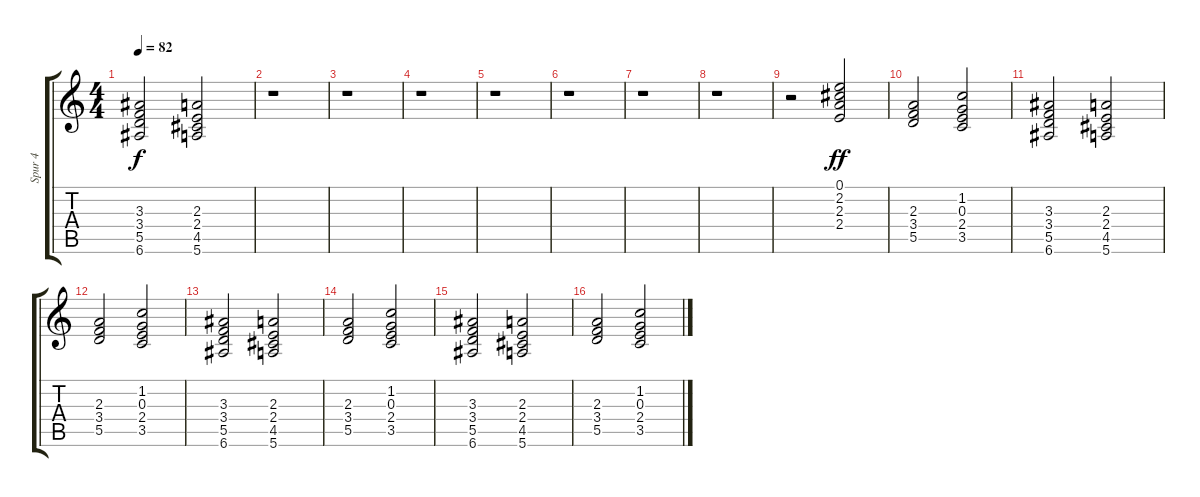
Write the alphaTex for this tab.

\track ("Spur 4" "Spur 4") {instrument overdrivenguitar}
\staff {score tabs}
\tuning (E4 B3 G3 D3 A2 E2) {hide}
\ts (4 4)
\tempo 82
\clef g2
\ks c
(3.3 3.4 5.5 6.6).2{dy f} (2.3 2.4 4.5 5.6).2 |
r.1 |
r.1 |
r.1 |
r.1 |
r.1 |
r.1 |
r.1 |
r.2 (0.1 2.2 2.3 2.4).2{dy ff} |
(2.3 3.4 5.5).2 (1.2 0.3 2.4 3.5).2 |
(3.3 3.4 5.5 6.6).2 (2.3 2.4 4.5 5.6).2 |
(2.3 3.4 5.5).2 (1.2 0.3 2.4 3.5).2 |
(3.3 3.4 5.5 6.6).2 (2.3 2.4 4.5 5.6).2 |
(2.3 3.4 5.5).2 (1.2 0.3 2.4 3.5).2 |
(3.3 3.4 5.5 6.6).2 (2.3 2.4 4.5 5.6).2 |
(2.3 3.4 5.5).2 (1.2 0.3 2.4 3.5).2
